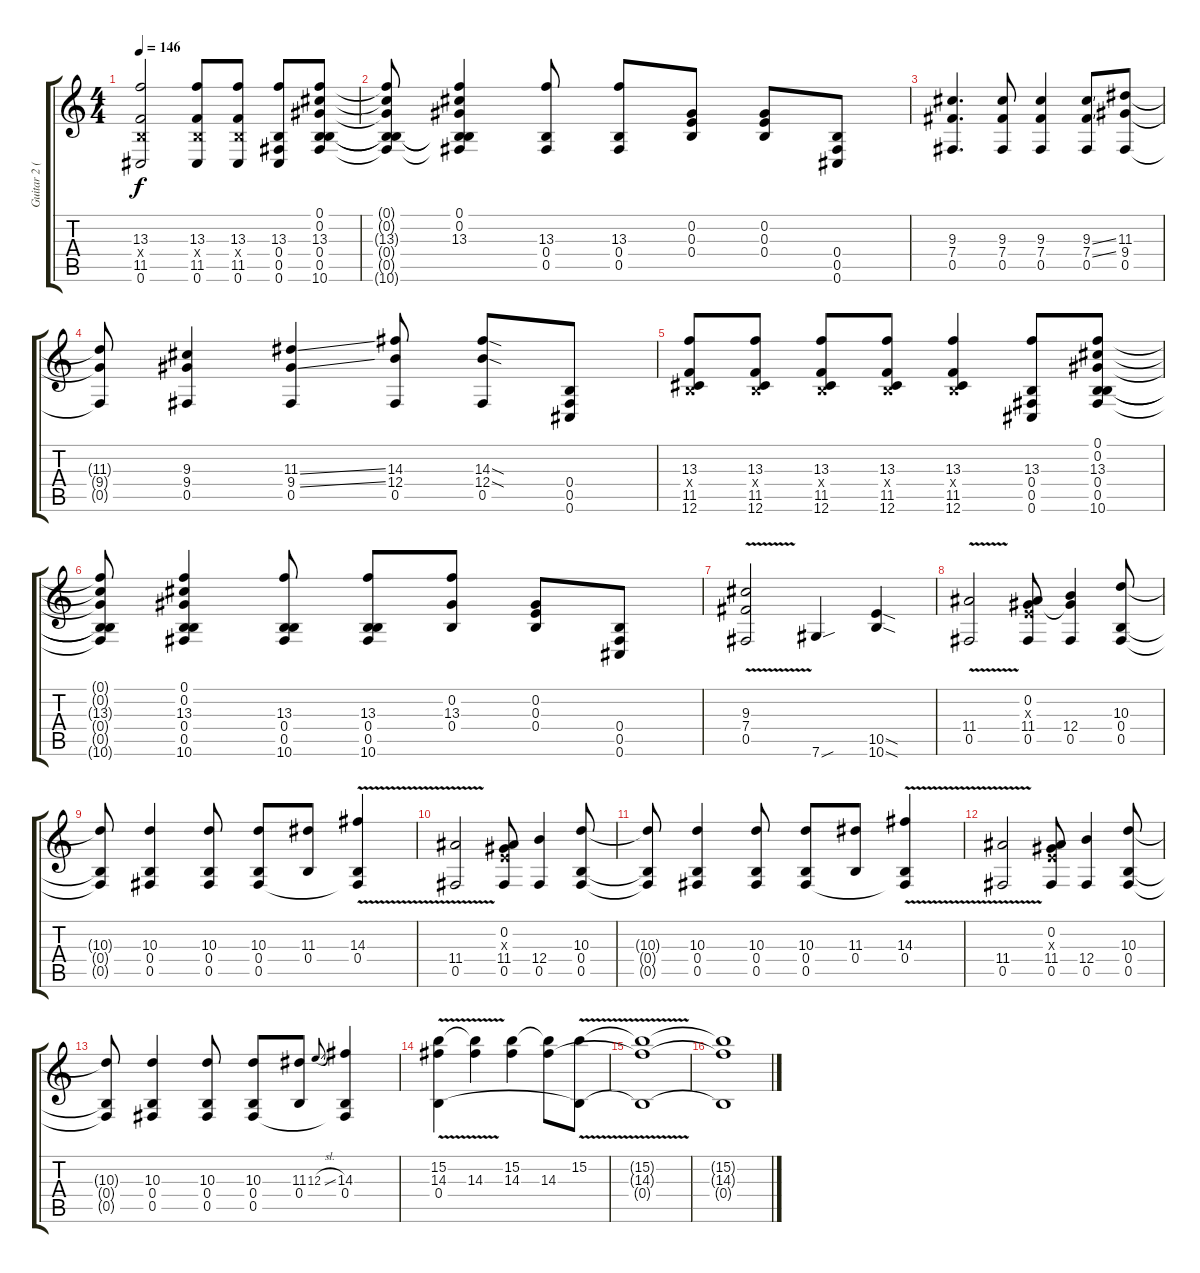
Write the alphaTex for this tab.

\track ("Guitar 2 (Distortion)" "Guitar 2 (") {instrument distortionguitar}
\staff {score tabs}
\tuning (Db4 Ab3 E3 B2 Gb2 Db2) {hide}
\ts (4 4)
\tempo 146
\clef g2
\ks c
(13.3 0.4{x} 11.5 0.6).2{dy f} (13.3 0.4{x} 11.5 0.6).8 (13.3 0.4{x} 11.5 0.6).8 (13.3 0.4 0.5 0.6).8 (0.1 0.2 13.3 0.4 0.5 10.6).8 |
(0.1{t} 0.2{t} 13.3{t} 0.4{t} 0.5{t} 10.6{t}).8 (0.1 0.2 13.3 0.4{t} 0.5{t} 10.6{t}).4 (13.3 0.4 0.5).8 (13.3 0.4 0.5).8 (0.2 0.3 0.4).8 (0.2 0.3 0.4).8 (0.4 0.5 0.6).8 |
(9.3 7.4 0.5).4{d} (9.3 7.4 0.5).8 (9.3 7.4 0.5).4 (9.3{ss} 7.4{ss} 0.5).8 (11.3 9.4 0.5).8 |
(11.3{t} 9.4{t} 0.5{t}).8 (9.3 9.4 0.5).4 (11.3{ss} 9.4{ss} 0.5).4 (14.3 12.4 0.5).8 (14.3{sod} 12.4{sod} 0.5).8 (0.4 0.5 0.6).8 |
(13.3 0.4{x} 11.5 12.6).8 (13.3 0.4{x} 11.5 12.6).8 (13.3 0.4{x} 11.5 12.6).8 (13.3 0.4{x} 11.5 12.6).8 (13.3 0.4{x} 11.5 12.6).4 (13.3 0.4 0.5 0.6).8 (0.1 0.2 13.3 0.4 0.5 10.6).8 |
(0.1{t} 0.2{t} 13.3{t} 0.4{t} 0.5{t} 10.6{t}).8 (0.1 0.2 13.3 0.4 0.5 10.6).4 (13.3 0.4 0.5 10.6).8 (13.3 0.4 0.5 10.6).8 (0.2 13.3 0.4).8 (0.2 0.3 0.4).8 (0.4 0.5 0.6).8 |
(9.3{v} 7.4{v} 0.5).2 7.6{sou}.4 (10.5{sod} 10.6{sod}).4 |
(11.4{v} 0.5).2 (0.2 0.3{x} 11.4 0.5).8 (0.2{t} 12.4 0.5).4 (10.3 0.4 0.5).8 |
(10.3{t} 0.4{t} 0.5{t}).8 (10.3 0.4 0.5).4 (10.3 0.4 0.5).8 (10.3 0.4 0.5).8 (11.3 0.4).8 (14.3{v} 0.4 0.5{t}).4 |
(11.4{v} 0.5).2 (0.2 0.3{x} 11.4 0.5).8 (12.4 0.5).4 (10.3 0.4 0.5).8 |
(10.3{t} 0.4{t} 0.5{t}).8 (10.3 0.4 0.5).4 (10.3 0.4 0.5).8 (10.3 0.4 0.5).8 (11.3 0.4).8 (14.3{v} 0.4 0.5{t}).4 |
(11.4{v} 0.5).2 (0.2 0.3{x} 11.4 0.5).8 (12.4 0.5).4 (10.3 0.4 0.5).8 |
(10.3{t} 0.4{t} 0.5{t}).8 (10.3 0.4 0.5).4 (10.3 0.4 0.5).8 (10.3 0.4 0.5).8 (11.3 0.4).8 12.3{sl}.8{gr onbeat} (14.3 0.4 0.5{t}).4 |
(15.2{v} 14.3 0.4).4 (15.2{t} 14.3).4 (15.2 14.3).4 (15.2{t} 14.3).8 (15.2{v} 0.4{t}).8 |
(15.2{t} 14.3{t} 0.4{t}).1{volume 2} |
(15.2{t} 14.3{t} 0.4{t}).1
